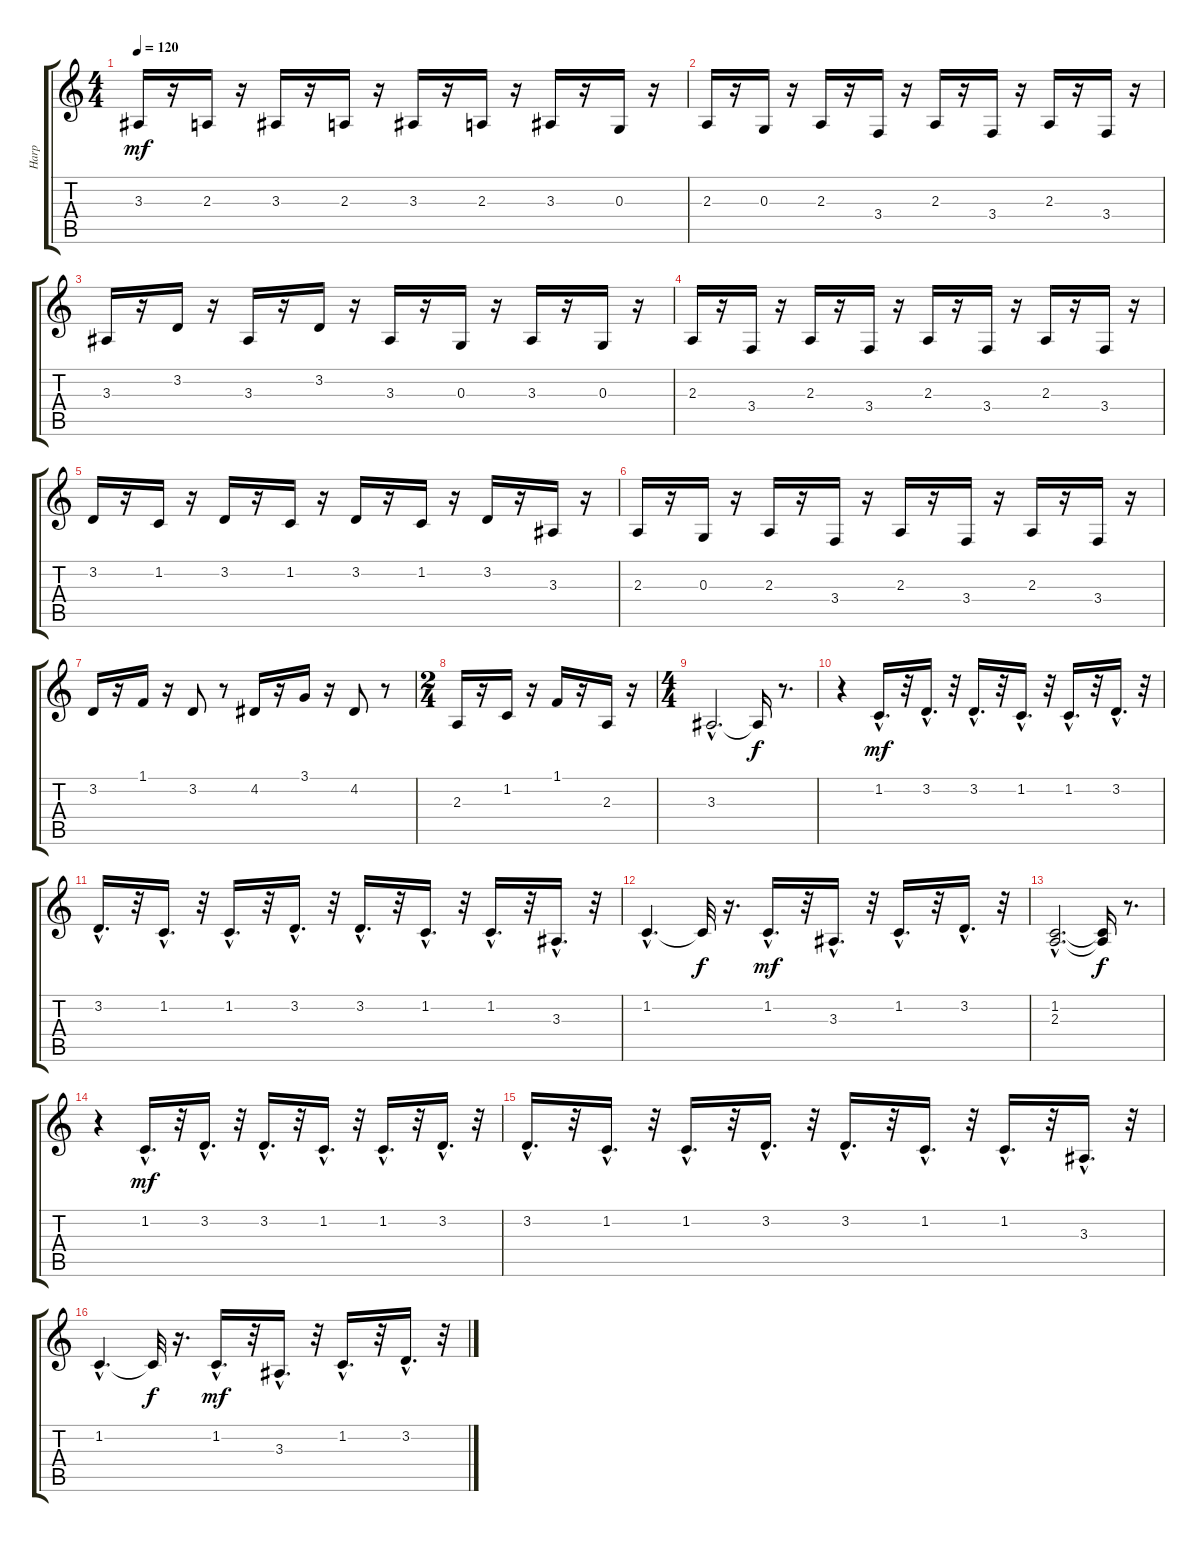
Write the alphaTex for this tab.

\track ("Harp" "Harp") {instrument orchestralharp}
\staff {score tabs}
\tuning (E4 B3 G3 D3 A2 E2) {hide}
\ts (4 4)
\tempo 120
\clef g2
\ks c
3.3.16{dy mf} r.16 2.3.16 r.16 3.3.16 r.16 2.3.16 r.16 3.3.16 r.16 2.3.16 r.16 3.3.16 r.16 0.3.16 r.16 |
2.3.16 r.16 0.3.16 r.16 2.3.16 r.16 3.4.16 r.16 2.3.16 r.16 3.4.16 r.16 2.3.16 r.16 3.4.16 r.16 |
3.3.16 r.16 3.2.16 r.16 3.3.16 r.16 3.2.16 r.16 3.3.16 r.16 0.3.16 r.16 3.3.16 r.16 0.3.16 r.16 |
2.3.16 r.16 3.4.16 r.16 2.3.16 r.16 3.4.16 r.16 2.3.16 r.16 3.4.16 r.16 2.3.16 r.16 3.4.16 r.16 |
3.2.16 r.16 1.2.16 r.16 3.2.16 r.16 1.2.16 r.16 3.2.16 r.16 1.2.16 r.16 3.2.16 r.16 3.3.16 r.16 |
2.3.16 r.16 0.3.16 r.16 2.3.16 r.16 3.4.16 r.16 2.3.16 r.16 3.4.16 r.16 2.3.16 r.16 3.4.16 r.16 |
3.2.16 r.16 1.1.16 r.16 3.2.8 r.8 4.2.16 r.16 3.1.16 r.16 4.2.8 r.8 |
\ts (2 4)
2.3.16 r.16 1.2.16 r.16 1.1.16 r.16 2.3.16 r.16 |
\ts (4 4)
3.3{hac}.2{d} 3.3{t}.16{dy f} r.8{d} |
r.4 1.2{hac}.16{d dy mf} r.32 3.2{hac}.16{d} r.32 3.2{hac}.16{d} r.32 1.2{hac}.16{d} r.32 1.2{hac}.16{d} r.32 3.2{hac}.16{d} r.32 |
3.2{hac}.16{d} r.32 1.2{hac}.16{d} r.32 1.2{hac}.16{d} r.32 3.2{hac}.16{d} r.32 3.2{hac}.16{d} r.32 1.2{hac}.16{d} r.32 1.2{hac}.16{d} r.32 3.3{hac}.16{d} r.32 |
1.2{hac}.4{d} 1.2{t}.32{dy f} r.16{d} 1.2{hac}.16{d dy mf} r.32 3.3{hac}.16{d} r.32 1.2{hac}.16{d} r.32 3.2{hac}.16{d} r.32 |
(1.2{hac} 2.3{hac}).2{d} (1.2{t} 2.3{t}).16{dy f} r.8{d} |
r.4 1.2{hac}.16{d dy mf} r.32 3.2{hac}.16{d} r.32 3.2{hac}.16{d} r.32 1.2{hac}.16{d} r.32 1.2{hac}.16{d} r.32 3.2{hac}.16{d} r.32 |
3.2{hac}.16{d} r.32 1.2{hac}.16{d} r.32 1.2{hac}.16{d} r.32 3.2{hac}.16{d} r.32 3.2{hac}.16{d} r.32 1.2{hac}.16{d} r.32 1.2{hac}.16{d} r.32 3.3{hac}.16{d} r.32 |
1.2{hac}.4{d} 1.2{t}.32{dy f} r.16{d} 1.2{hac}.16{d dy mf} r.32 3.3{hac}.16{d} r.32 1.2{hac}.16{d} r.32 3.2{hac}.16{d} r.32
